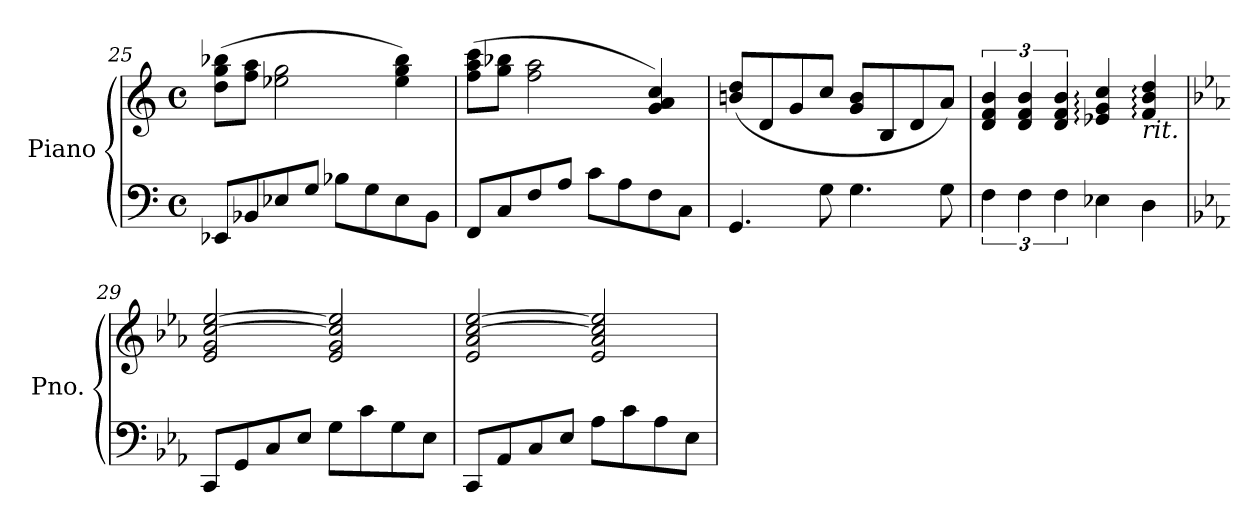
**kern	**kern
*part1	*part1
*staff2	*staff1
*I"Piano	*
*I'Pno.	*
!!LO:LB:g=z
*clefF4	*clefG2
*k[]	*k[]
*M4/4	*M4/4
*met(c)	*met(c)
=25	=25
8EE-X/L	(>8dd\ 8gg\ 8bb-X\L
8BB-X/	8ff\ 8aa\J
8E-X/	2ee-X\ 2gg\
8G/J	.
8B-X\L	.
8G\	.
8E-\	4ee-\ 4gg\ 4bb-\)
8BB-\J	.
=26	=26
8FF/L	(>8ff\ 8aa\ 8ccc\L
8C/	8gg\ 8bb-X\J
8F/	2ff\ 2aa\
8A/J	.
8c\L	.
8A\	.
8F\	4g/ 4a/ 4cc/)
8C\J	.
=27	=27
4.GG/	(>8bn/ 8dd/L
.	8d/
.	8g/
8G\	8cc/J
4.G\	8g/ 8b/L
.	8B/
.	8d/
8G\	8a/J)
=28	=28
6F\	6d/ 6f/ 6b/
6F\	6d/ 6f/ 6b/
6F\	6d/ 6f/ 6b/
4E-X\	4e-X/: 4g/: 4cc/:
!	!LO:TX:b:i:t=rit.
4D\	4f/: 4b/: 4dd/:
=29	=29
*k[b-e-a-]	*k[b-e-a-]
8CC/L	2e-/ 2g/ [2cc/ [2ee-/
8GG/	.
8C/	.
8E-/J	.
8G\L	2e-/ 2g/ 2cc/] 2ee-/]
8c\	.
8G\	.
8E-\J	.
!!LO:LB:g=z
=30	=30
8CC/L	2e-/ 2a-/ [2cc/ [2ee-/
8AA-/	.
8C/	.
8E-/J	.
8A-\L	2e-/ 2a-/ 2cc/] 2ee-/]
8c\	.
8A-\	.
8E-\J	.
=	=
*-	*-
